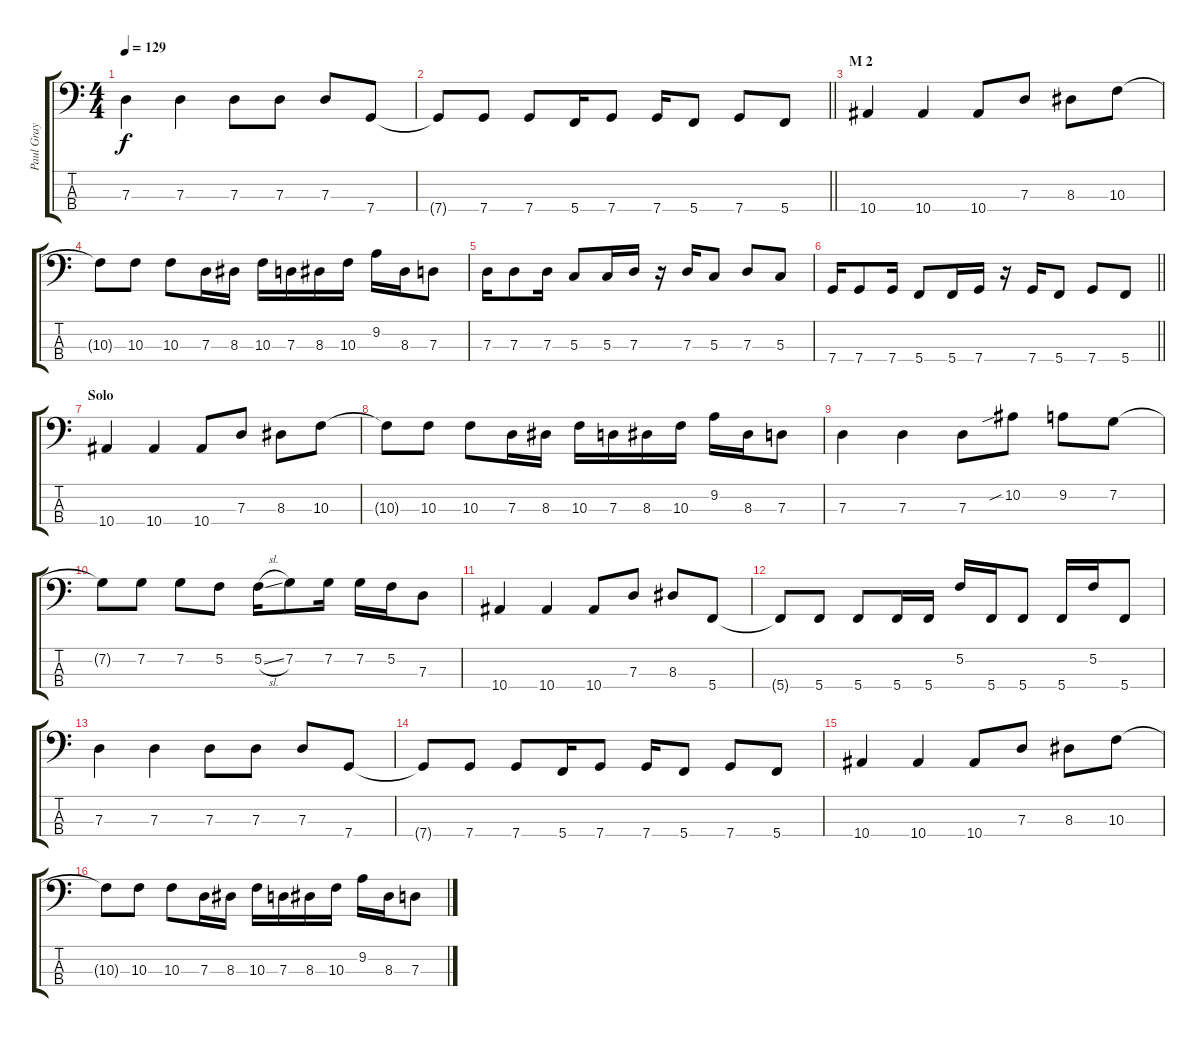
\track ("Paul Gray" "Paul Gray") {instrument electricbasspick}
\staff {score tabs}
\tuning (F2 C2 G1 C1) {hide}
\ts (4 4)
\tempo 129
\clef f4
\ks c
7.3.4{dy f} 7.3.4 7.3.8 7.3.8 7.3.8 7.4.8 |
\barLineRight lightlight
7.4{t}.8 7.4.8 7.4.8 5.4.16 7.4.8 7.4.16 5.4.8 7.4.8 5.4.8 |
\section ("" "M 2")
10.4.4 10.4.4 10.4.8 7.3.8 8.3.8 10.3.8 |
10.3{t}.8 10.3.8 10.3.8 7.3.16 8.3.16 10.3.16 7.3.16 8.3.16 10.3.16 9.2.16 8.3.16 7.3.8 |
7.3.16 7.3.8 7.3.16 5.3.8 5.3.16 7.3.16 r.16 7.3.16 5.3.8 7.3.8 5.3.8 |
\barLineRight lightlight
7.4.16 7.4.8 7.4.16 5.4.8 5.4.16 7.4.16 r.16 7.4.16 5.4.8 7.4.8 5.4.8 |
\section ("" "Solo")
10.4.4 10.4.4 10.4.8 7.3.8 8.3.8 10.3.8 |
10.3{t}.8 10.3.8 10.3.8 7.3.16 8.3.16 10.3.16 7.3.16 8.3.16 10.3.16 9.2.16 8.3.16 7.3.8 |
7.3.4 7.3.4 7.3.8 10.2{sib}.8 9.2.8 7.2.8 |
7.2{t}.8 7.2.8 7.2.8 5.2.8 5.2{sl}.16 7.2.8 7.2.16 7.2.16 5.2.16 7.3.8 |
10.4.4 10.4.4 10.4.8 7.3.8 8.3.8 5.4.8 |
5.4{t}.8 5.4.8 5.4.8 5.4.16 5.4.16 5.2.16 5.4.16 5.4.8 5.4.16 5.2.16 5.4.8 |
7.3.4 7.3.4 7.3.8 7.3.8 7.3.8 7.4.8 |
7.4{t}.8 7.4.8 7.4.8 5.4.16 7.4.8 7.4.16 5.4.8 7.4.8 5.4.8 |
10.4.4 10.4.4 10.4.8 7.3.8 8.3.8 10.3.8 |
10.3{t}.8 10.3.8 10.3.8 7.3.16 8.3.16 10.3.16 7.3.16 8.3.16 10.3.16 9.2.16 8.3.16 7.3.8
